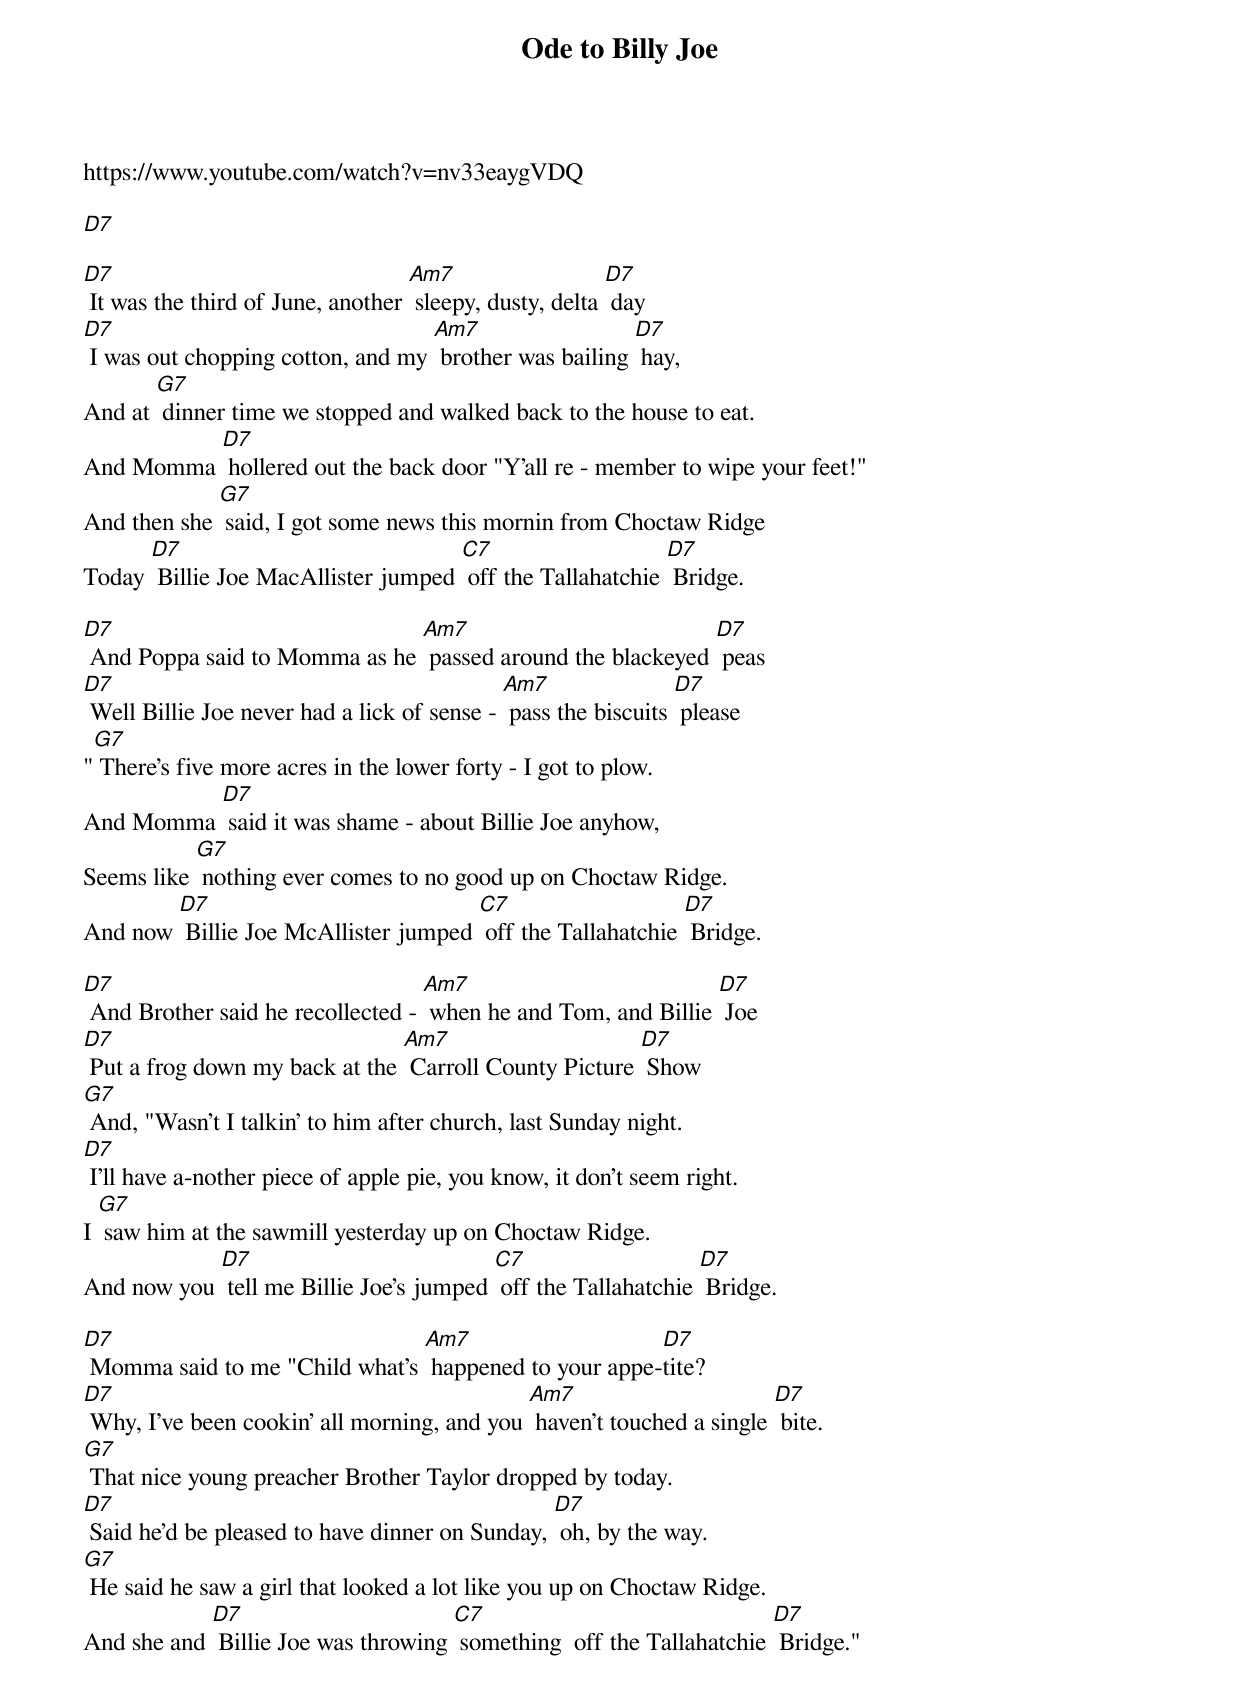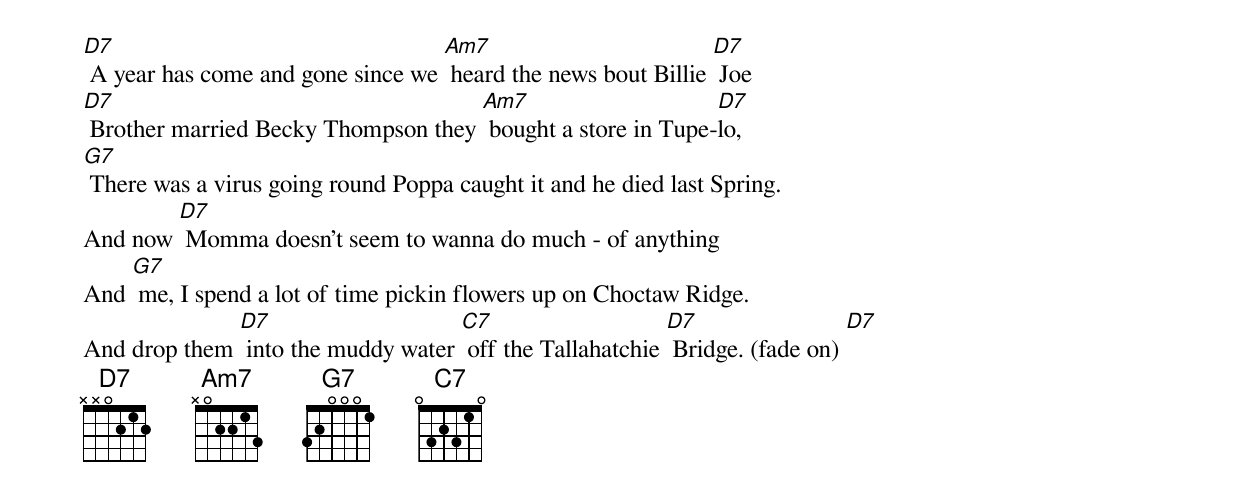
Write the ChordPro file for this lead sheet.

{t:Ode to Billy Joe}
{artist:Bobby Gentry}
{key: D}
https://www.youtube.com/watch?v=nv33eaygVDQ

[D7]

[D7] It was the third of June, another [Am7] sleepy, dusty, delta [D7] day
[D7] I was out chopping cotton, and my [Am7] brother was bailing [D7] hay,
And at [G7] dinner time we stopped and walked back to the house to eat.
And Momma [D7] hollered out the back door "Y'all re - member to wipe your feet!"
And then she [G7] said, I got some news this mornin from Choctaw Ridge
Today [D7] Billie Joe MacAllister jumped [C7] off the Tallahatchie [D7] Bridge.

[D7] And Poppa said to Momma as he [Am7] passed around the blackeyed [D7] peas
[D7] Well Billie Joe never had a lick of sense - [Am7] pass the biscuits [D7] please
"[G7] There's five more acres in the lower forty - I got to plow.
And Momma [D7] said it was shame - about Billie Joe anyhow,
Seems like [G7] nothing ever comes to no good up on Choctaw Ridge.
And now [D7] Billie Joe McAllister jumped [C7] off the Tallahatchie [D7] Bridge.

[D7] And Brother said he recollected - [Am7] when he and Tom, and Billie [D7] Joe
[D7] Put a frog down my back at the [Am7] Carroll County Picture [D7] Show
[G7] And, "Wasn't I talkin' to him after church, last Sunday night.
[D7] I'll have a-nother piece of apple pie, you know, it don't seem right.
I [G7] saw him at the sawmill yesterday up on Choctaw Ridge.
And now you [D7] tell me Billie Joe's jumped [C7] off the Tallahatchie [D7] Bridge.

[D7] Momma said to me "Child what's [Am7] happened to your appe-[D7]tite?
[D7] Why, I've been cookin' all morning, and you [Am7] haven't touched a single [D7] bite.
[G7] That nice young preacher Brother Taylor dropped by today.
[D7] Said he'd be pleased to have dinner on Sunday, [D7] oh, by the way.
[G7] He said he saw a girl that looked a lot like you up on Choctaw Ridge.
And she and [D7] Billie Joe was throwing [C7] something  off the Tallahatchie [D7] Bridge."

[D7] A year has come and gone since we [Am7] heard the news bout Billie [D7] Joe
[D7] Brother married Becky Thompson they [Am7] bought a store in Tupe-[D7]lo,
[G7] There was a virus going round Poppa caught it and he died last Spring.
And now [D7] Momma doesn't seem to wanna do much - of anything
And [G7] me, I spend a lot of time pickin flowers up on Choctaw Ridge.
And drop them [D7] into the muddy water [C7] off the Tallahatchie [D7] Bridge. (fade on) [D7]
